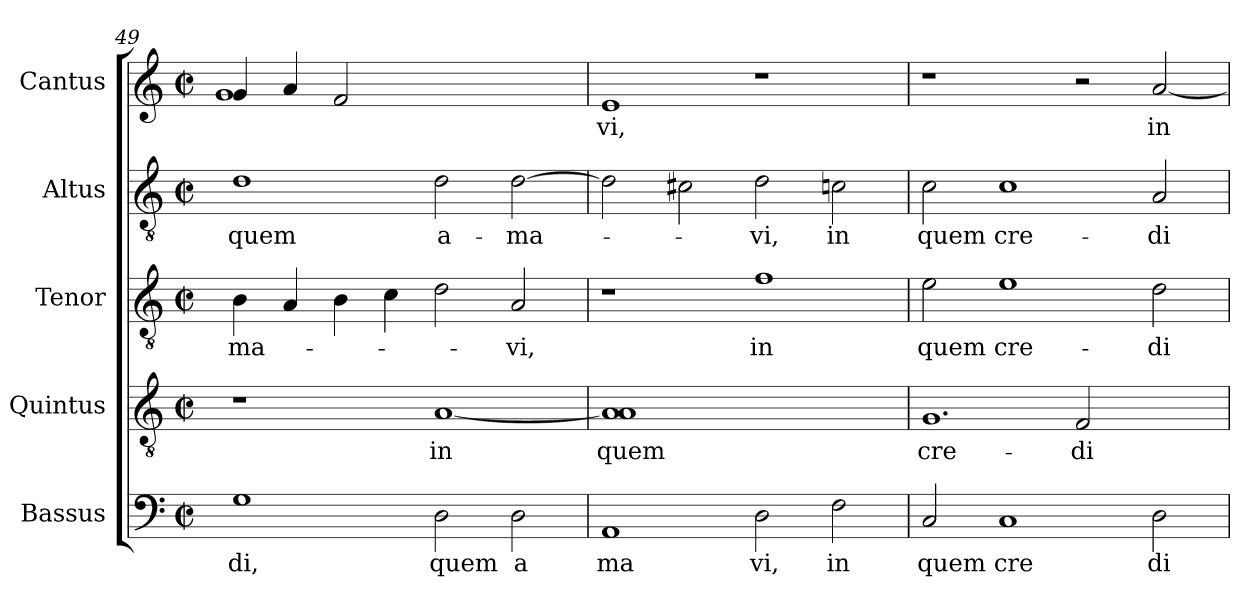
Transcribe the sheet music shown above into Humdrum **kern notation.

**kern	**text	**kern	**text	**kern	**text	**kern	**text	**kern	**text
*part5	*part5	*part4	*part4	*part3	*part3	*part2	*part2	*part1	*part1
*staff5	*staff5	*staff4	*staff4	*staff3	*staff3	*staff2	*staff2	*staff1	*staff1
*I"Bassus	*	*I"Quintus	*	*I"Tenor	*	*I"Altus	*	*I"Cantus	*
*clefF4	*	*clefGv2	*	*clefGv2	*	*clefGv2	*	*clefG2	*
*	*	*	*	*k[]	*	*	*	*k[]	*
*	*	*	*	*C:	*	*	*	*C:	*
*M2/2	*	*M2/2	*	*M2/2	*	*M2/2	*	*M2/2	*
*met(c|)	*	*met(c|)	*	*met(c|)	*	*met(c|)	*	*met(c|)	*
=49	=49	=49	=49	=49	=49	=49	=49	=49	=49
!	!LO:LY:b:cj	!	!	!	!LO:LY:b	!	!LO:LY:b:cj	!	!
*	*	*	*	*	*	*	*	*^	*
1G	di,	1r	.	4B\	-ma-	1d	quem	4g/	1g	.
.	.	.	.	4A/	.	.	.	4a/	.	.
.	.	.	.	4B\	.	.	.	2f/	.	.
.	.	.	.	4c\	.	.	.	.	.	.
!	!LO:LY:b:cj	!	!LO:LY:b:cj	!	!	!	!LO:LY:b:cj	!	!	!
2D\	quem	[<1A	in	2d\	.	2d\	a-	1ryy	1ryy	.
!	!LO:LY:b:cj	!	!	!	!LO:LY:b:cj	!	!LO:LY:b	!	!	!
2D\	a	.	.	2A/	-vi,	[>2d\	-ma-	.	.	.
*	*	*	*	*	*	*	*	*v	*v	*
=50	=50	=50	=50	=50	=50	=50	=50	=50	=50
!	!LO:LY:b:cj	!	!LO:LY:b:cj	!	!	!	!	!	!LO:LY:b:cj
1AA	ma	1A] 1A	quem	1r	.	2d\]	.	1e	-vi,
.	.	.	.	.	.	2c#X\	.	.	.
!	!LO:LY:b:cj	!	!	!	!LO:LY:b:cj	!	!LO:LY:b:cj	!	!
2D\	vi,	1ryy	.	1f	in	2d\	-vi,	1r	.
!	!LO:LY:b:cj	!	!	!	!	!	!LO:LY:b:cj	!	!
2F\	in	.	.	.	.	2cn\	in	.	.
=51	=51	=51	=51	=51	=51	=51	=51	=51	=51
!	!LO:LY:b:cj	!LO:N:vis=1.	!LO:LY:b:cj	!	!LO:LY:b:cj	!	!LO:LY:b:cj	!	!
2C/	quem	1G	cre-	2e\	quem	2c\	quem	1r	.
!	!LO:LY:b:cj	!	!	!	!LO:LY:b:cj	!	!LO:LY:b:cj	!	!
1C	cre	.	.	1e	cre-	1c	cre-	.	.
!	!	!	!LO:LY:b:cj	!	!	!	!	!	!
.	.	2F/	-di-	.	.	.	.	2r	.
!	!LO:LY:b:cj	!	!	!	!LO:LY:b:cj	!	!LO:LY:b:cj	!	!LO:LY:b:cj
2D\	di	2ryy	.	2d\	-di-	2A/	-di-	[<2a/	in
=	=	=	=	=	=	=	=	=	=
*-	*-	*-	*-	*-	*-	*-	*-	*-	*-
